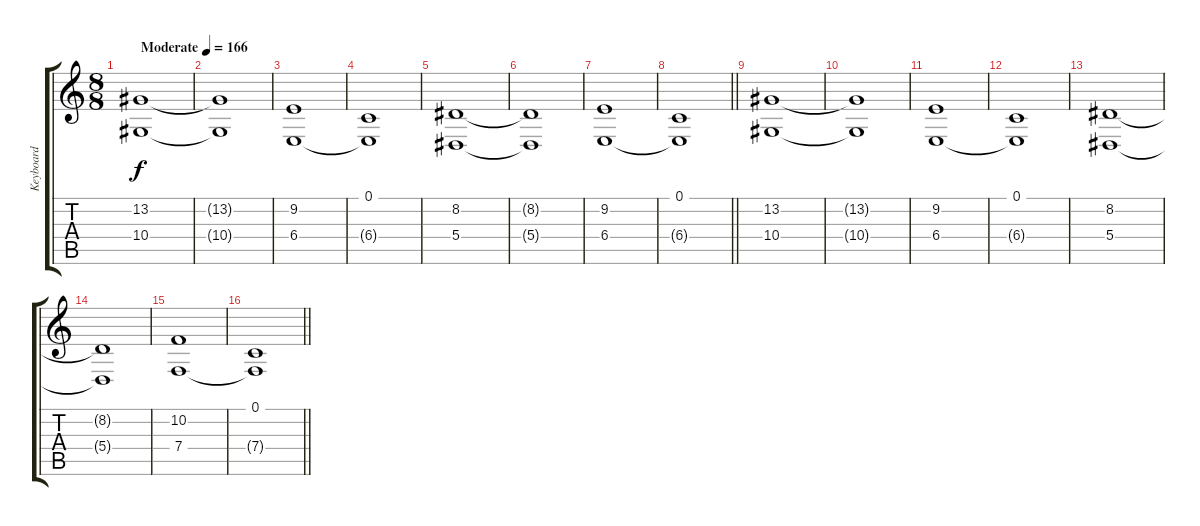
\track ("Keyboard" "Keyboard") {instrument pad4choir}
\staff {score tabs}
\tuning (C4 G3 Eb3 Bb2 F2 C2) {hide}
\ts (8 8)
\tempo (166 "Moderate")
\clef g2
\ks c
(13.2 10.4).1{dy f instrument pad4choir} |
(13.2{t} 10.4{t}).1 |
(9.2 6.4).1 |
(0.1 6.4{t}).1 |
(8.2 5.4).1 |
(8.2{t} 5.4{t}).1 |
(9.2 6.4).1 |
\barLineRight lightlight
(0.1 6.4{t}).1 |
\section ("" "")
(13.2 10.4).1 |
(13.2{t} 10.4{t}).1 |
(9.2 6.4).1 |
(0.1 6.4{t}).1 |
(8.2 5.4).1 |
(8.2{t} 5.4{t}).1 |
(10.2 7.4).1 |
\barLineRight lightlight
(0.1 7.4{t}).1
